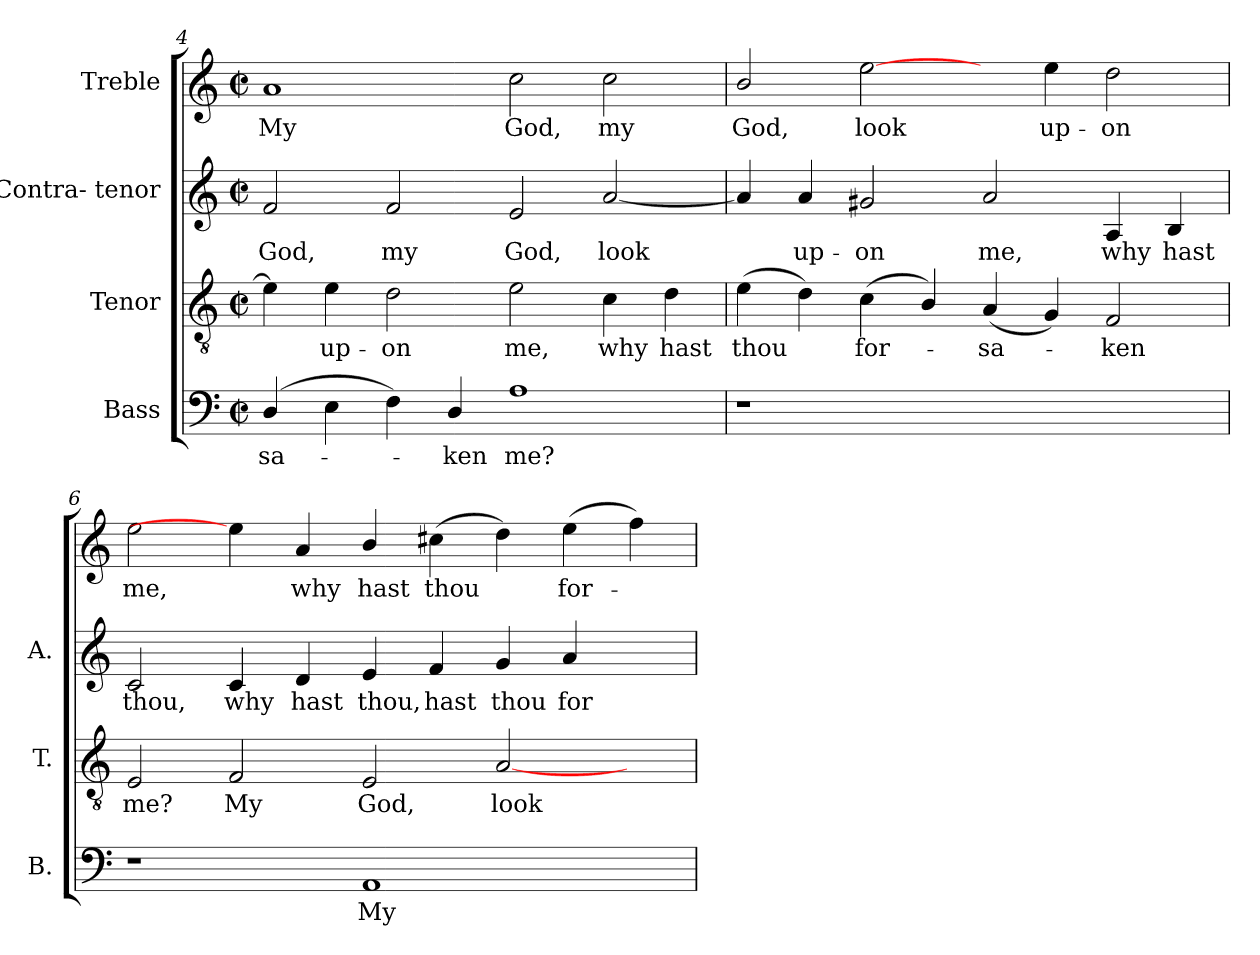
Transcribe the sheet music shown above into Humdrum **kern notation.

**kern	**text	**kern	**text	**kern	**text	**kern	**text
*part4	*part4	*part3	*part3	*part2	*part2	*part1	*part1
*staff4	*staff4	*staff3	*staff3	*staff2	*staff2	*staff1	*staff1
*I"Bass	*	*I"Tenor	*	*I"Contra- tenor	*	*I"Treble	*
*I'B.	*	*I'T.	*	*I'A.	*	*	*
*clefF4	*	*clefGv2	*	*clefG2	*	*clefG2	*
*	*	*ITrd7c12	*	*	*	*	*
*k[]	*	*k[]	*	*k[]	*	*k[]	*
*C:	*	*C:	*	*C:	*	*C:	*
*M2/2	*	*M2/2	*	*M2/2	*	*M2/2	*
*met(c|)	*	*met(c|)	*	*met(c|)	*	*met(c|)	*
=4	=4	=4	=4	=4	=4	=4	=4
!	!LO:LY:b:color=#000000	!	!	!	!	!	!
!	!	!	!	!	!LO:LY:b:color=#000000	!	!
!	!	!	!	!	!	!	!LO:LY:b:color=#000000
(4Di/	-sa-	4Ei\]	.	2fi/	God,	1ai	My
!	!	!	!LO:LY:b:color=#000000	!	!	!	!
4Ei\	.	4Ei\	up-	.	.	.	.
!	!	!	!LO:LY:b:color=#000000	!	!	!	!
!	!	!	!	!	!LO:LY:b:color=#000000	!	!
4Fi\)	.	2Di\	-on	2fi/	my	.	.
!	!LO:LY:b:color=#000000	!	!	!	!	!	!
4Di/	-ken	.	.	.	.	.	.
!	!LO:LY:b:color=#000000	!	!	!	!	!	!
!	!	!	!LO:LY:b:color=#000000	!	!	!	!
!	!	!	!	!	!LO:LY:b:color=#000000	!	!
!	!	!	!	!	!	!	!LO:LY:b:color=#000000
1Ai	me?	2Ei\	me,	2ei/	God,	2cci\	God,
!	!	!	!LO:LY:b:color=#000000	!	!	!	!
!	!	!	!	!	!LO:LY:b:color=#000000	!	!
!	!	!	!	!	!	!	!LO:LY:b:color=#000000
.	.	4Ci\	why	[2ai/	look	2cci\	my
!	!	!	!LO:LY:b:color=#000000	!	!	!	!
.	.	4Di\	hast	.	.	.	.
!!LO:LB:g=z
=5	=5	=5	=5	=5	=5	=5	=5
!LO:N:vis=1	!	!	!	!	!	!	!
!	!	!	!LO:LY:b:color=#000000	!	!	!	!
!	!	!	!	!	!	!	!LO:LY:b:color=#000000
1r	.	(4Ei\	thou	4ai/]	.	2bi/	God,
!	!	!	!	!	!LO:LY:b:color=#000000	!	!
.	.	4Di\)	.	4ai/	up-	.	.
!	!	!	!LO:LY:b:color=#000000	!	!	!	!
!	!	!	!	!	!LO:LY:b:color=#000000	!	!
!	!	!	!	!	!	!	!LO:LY:b:color=#000000
.	.	(4Ci\	for-	2g#Xi/	-on	[2eei\	look
.	.	4BBi/)	.	.	.	.	.
!	!	!	!LO:LY:b:color=#000000	!	!	!	!
!	!	!	!	!	!LO:LY:b:color=#000000	!	!
1ryy	.	(4AAi/	-sa-	2ai/	me,	4ryy	.
!	!	!	!	!	!	!	!LO:LY:b:color=#000000
.	.	4GGi/)	.	.	.	4eei\	up-
!	!	!	!LO:LY:b:color=#000000	!	!	!	!
!	!	!	!	!	!LO:LY:b:color=#000000	!	!
!	!	!	!	!	!	!	!LO:LY:b:color=#000000
.	.	2FFi/	-ken	4Ai/	why	2ddi\	-on
!	!	!	!	!	!LO:LY:b:color=#000000	!	!
.	.	.	.	4Bi/	hast	.	.
=6	=6	=6	=6	=6	=6	=6	=6
!	!	!	!LO:LY:b:color=#000000	!	!	!	!
!	!	!	!	!	!LO:LY:b:color=#000000	!	!
!	!	!	!	!	!	!	!LO:LY:b:color=#000000
1r	.	2EEi/	me?	2ci/	thou,	2eei\	me,
!	!	!	!LO:LY:b:color=#000000	!	!	!	!
!	!	!	!	!	!LO:LY:b:color=#000000	!	!
.	.	2FFi/	My	4ci/	why	4eei\]	.
!	!	!	!	!	!LO:LY:b:color=#000000	!	!
!	!	!	!	!	!	!	!LO:LY:b:color=#000000
.	.	.	.	4di/	hast	4ai/	why
!	!LO:LY:b:color=#000000	!	!	!	!	!	!
!	!	!	!LO:LY:b:color=#000000	!	!	!	!
!	!	!	!	!	!LO:LY:b:color=#000000	!	!
!	!	!	!	!	!	!	!LO:LY:b:color=#000000
1AAi	My	2EEi/	God,	4ei/	thou,	4bi/	hast
!	!	!	!	!	!LO:LY:b:color=#000000	!	!
!	!	!	!	!	!	!	!LO:LY:b:color=#000000
.	.	.	.	4fi/	hast	(4cc#Xi\	thou
!	!	!	!LO:LY:b:color=#000000	!	!	!	!
!	!	!	!	!	!LO:LY:b:color=#000000	!	!
.	.	[2AAi/	look	4gi/	thou	4ddi\)	.
!	!	!	!	!	!LO:LY:b:color=#000000	!	!
!	!	!	!	!	!	!	!LO:LY:b:color=#000000
.	.	.	.	4ai/	for-	(4eei\	for-
4ryy	.	4ryy	.	4ryy	.	4ffi\)	.
=	=	=	=	=	=	=	=
*-	*-	*-	*-	*-	*-	*-	*-
